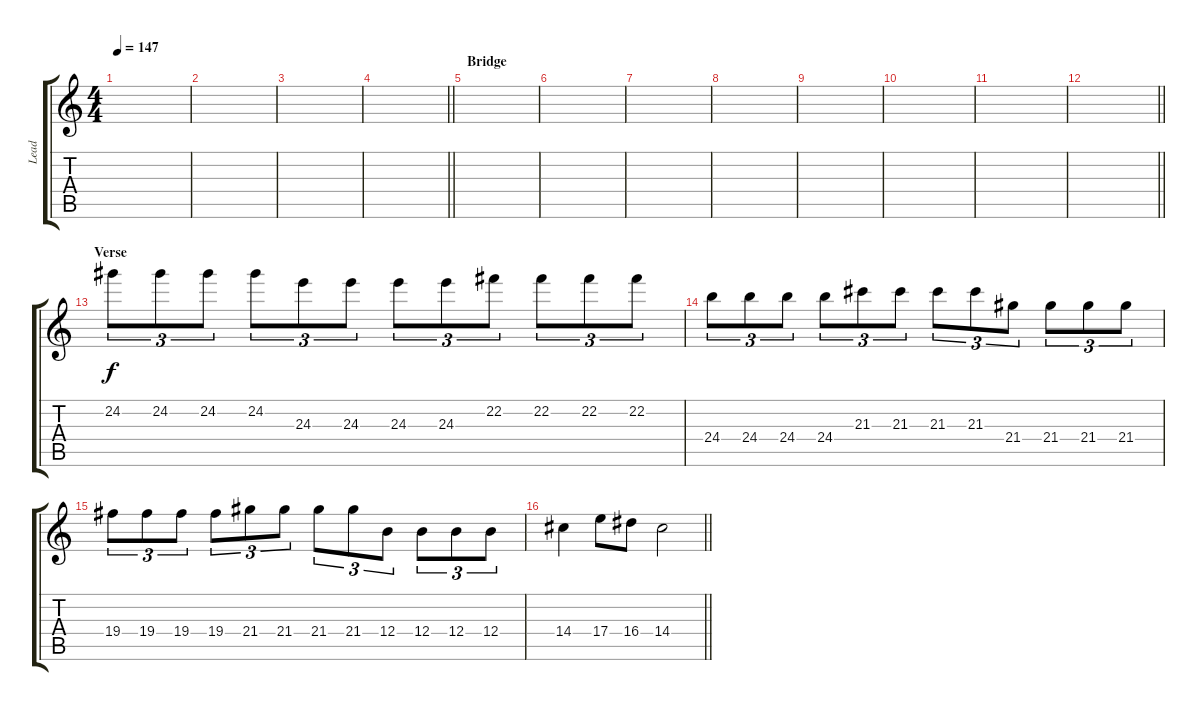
\track ("Lead" "Lead") {instrument distortionguitar}
\staff {score tabs}
\tuning (Db4 Ab3 E3 B2 Gb2 B1) {hide}
\ts (4 4)
\tempo 147
\clef g2
\ks c
|
|
|
\barLineRight lightlight
|
\section ("" "Bridge")
|
|
|
|
|
|
|
\barLineRight lightlight
|
\section ("" "Verse")
24.2.8{tu (3 2) instrument distortionguitar} 24.2.8{tu (3 2)} 24.2.8{tu (3 2)} 24.2.8{tu (3 2)} 24.3.8{tu (3 2)} 24.3.8{tu (3 2)} 24.3.8{tu (3 2)} 24.3.8{tu (3 2)} 22.2.8{tu (3 2)} 22.2.8{tu (3 2)} 22.2.8{tu (3 2)} 22.2.8{tu (3 2)} |
24.4.8{tu (3 2)} 24.4.8{tu (3 2)} 24.4.8{tu (3 2)} 24.4.8{tu (3 2)} 21.3.8{tu (3 2)} 21.3.8{tu (3 2)} 21.3.8{tu (3 2)} 21.3.8{tu (3 2)} 21.4.8{tu (3 2)} 21.4.8{tu (3 2)} 21.4.8{tu (3 2)} 21.4.8{tu (3 2)} |
19.4.8{tu (3 2)} 19.4.8{tu (3 2)} 19.4.8{tu (3 2)} 19.4.8{tu (3 2)} 21.4.8{tu (3 2)} 21.4.8{tu (3 2)} 21.4.8{tu (3 2)} 21.4.8{tu (3 2)} 12.4.8{tu (3 2)} 12.4.8{tu (3 2)} 12.4.8{tu (3 2)} 12.4.8{tu (3 2)} |
\barLineRight lightlight
14.4.4 17.4.8 16.4.8 14.4.2
